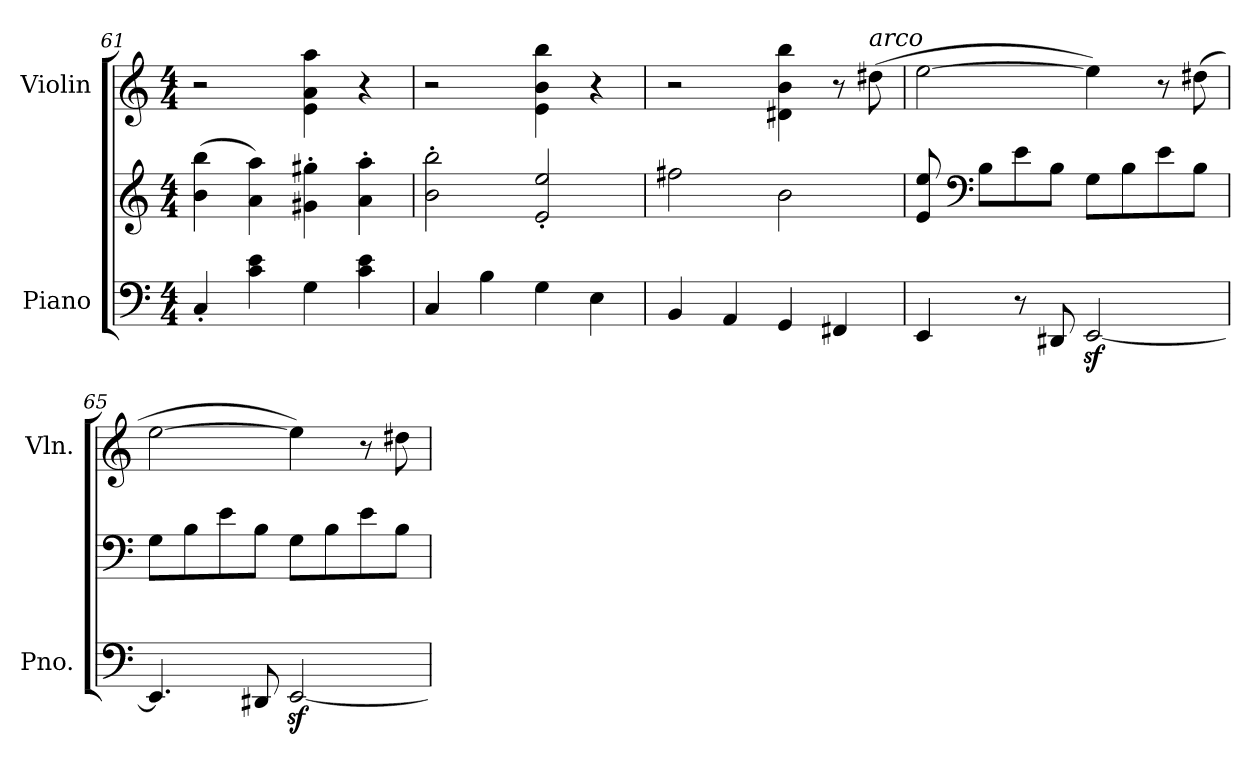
**kern	**kern	**kern
*part2	*part2	*part1
*staff3	*staff2	*staff1
*I"Piano	*	*I"Violin
*I'Pno.	*	*I'Vln.
*clefF4	*clefG2	*clefG2
*k[]	*k[]	*k[]
*M4/4	*M4/4	*M4/4
=61	=61	=61
4C'/	(>4b\ 4bb\	2r
4c\ 4e\	4a\ 4aa\)	.
4G\	4g#X\' 4gg#X\'	4e\ 4a\ 4aa\
4c\ 4e\	4a\' 4aa\'	4r
=62	=62	=62
4C/	2b\' 2bb\'	2r
4B\	.	.
4G\	2e/' 2ee/'	4e\ 4b\ 4bb\
4E\	.	4r
=63	=63	=63
4BB/	2ff#X\	2r
4AA/	.	.
4GG/	2b\	4d#X\ 4b\ 4bb\
4FF#X/	.	8r
!	!	!LO:TX:a:i:t=arco
.	.	(>8dd#X\
!!LO:PB:g=z
=64	=64	=64
4EE/	8e/ 8ee/	[2ee\
*	*clefF4	*
.	8B\L	.
8r	8e\	.
8DD#X/	8B\J	.
[2EEz>/	8G\L	4ee\])
.	8B\	.
.	8e\	8r
.	8B\J	(>8dd#X\
=65	=65	=65
4.EE/]	8G\L	[2ee\
.	8B\	.
.	8e\	.
8DD#X/	8B\J	.
[2EEz>/	8G\L	4ee\])
.	8B\	.
.	8e\	8r
.	8B\J	8dd#X\
=	=	=
*-	*-	*-
